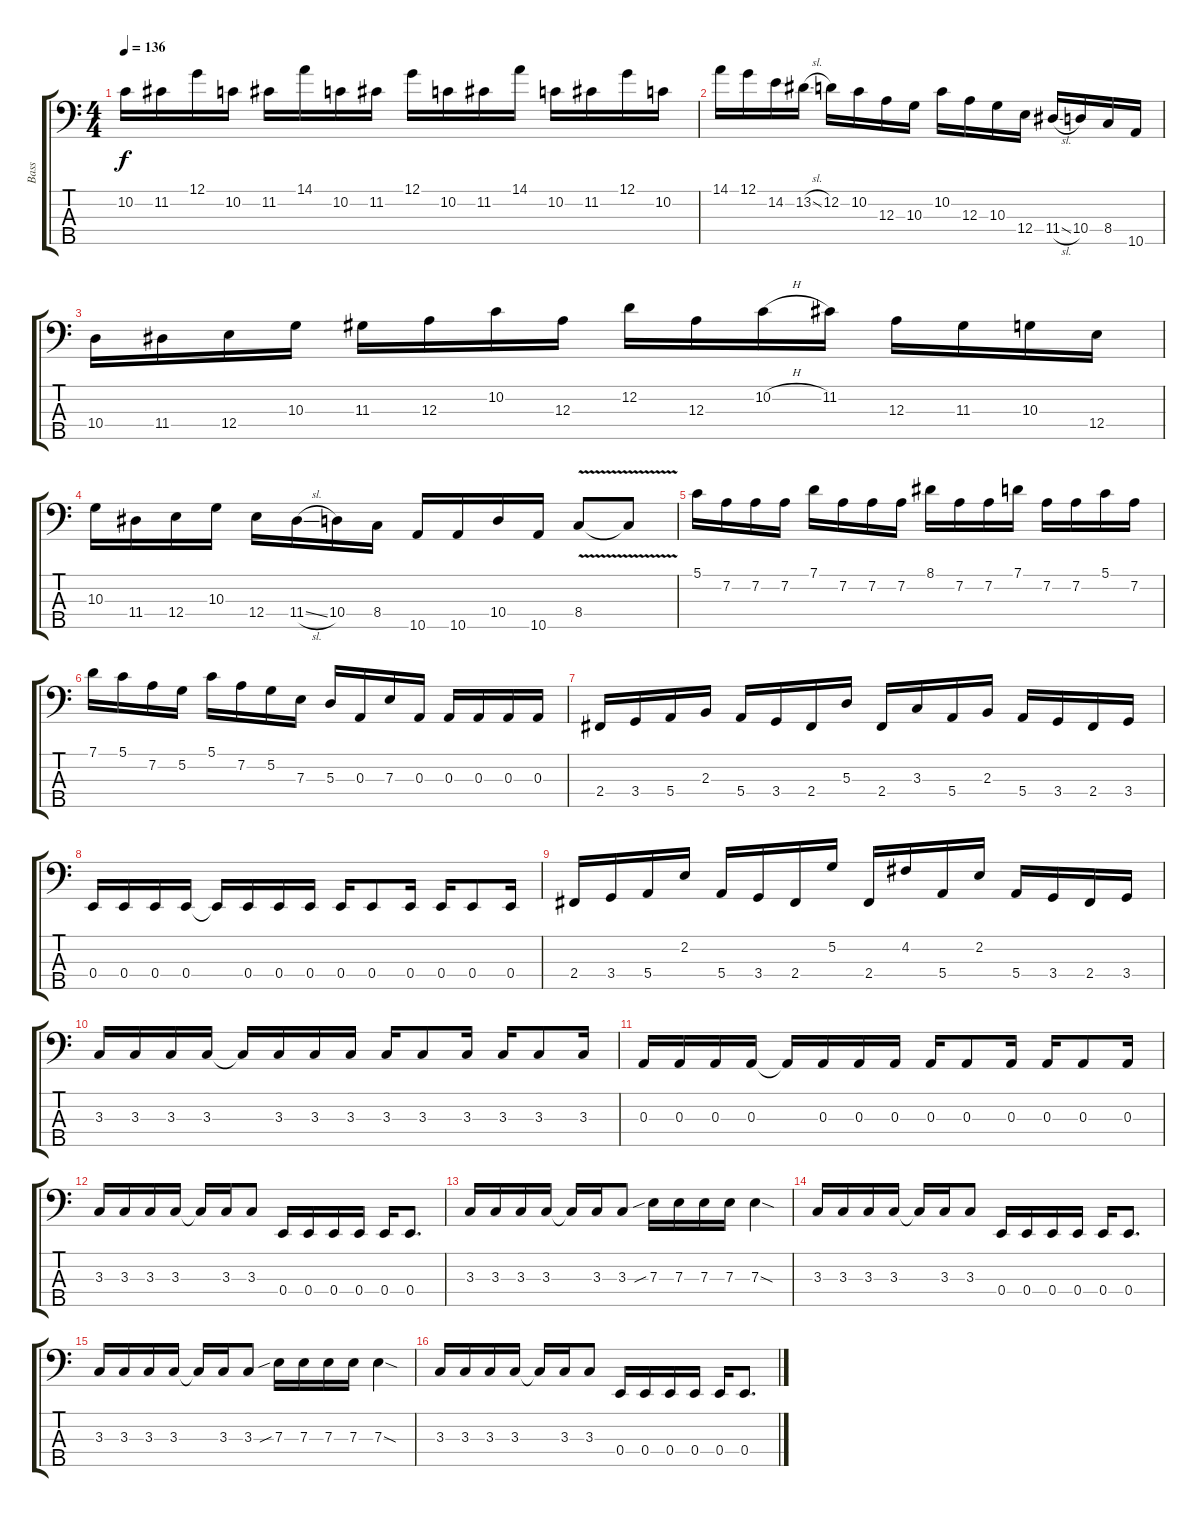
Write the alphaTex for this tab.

\track ("Bass" "Bass") {instrument electricbassfinger}
\staff {score tabs}
\tuning (G2 D2 A1 E1 B0) {hide}
\ts (4 4)
\tempo 136
\clef f4
\ks c
10.2.16{dy f} 11.2.16 12.1.16 10.2.16 11.2.16 14.1.16 10.2.16 11.2.16 12.1.16 10.2.16 11.2.16 14.1.16 10.2.16 11.2.16 12.1.16 10.2.16 |
14.1.16 12.1.16 14.2.16 13.2{sl}.16 12.2.16 10.2.16 12.3.16 10.3.16 10.2.16 12.3.16 10.3.16 12.4.16 11.4{sl}.16 10.4.16 8.4.16 10.5.16 |
10.4.16 11.4.16 12.4.16 10.3.16 11.3.16 12.3.16 10.2.16 12.3.16 12.2.16 12.3.16 10.2{h}.16 11.2.16 12.3.16 11.3.16 10.3.16 12.4.16 |
10.3.16 11.4.16 12.4.16 10.3.16 12.4.16 11.4{sl}.16 10.4.16 8.4.16 10.5.16 10.5.16 10.4.16 10.5.16 8.4{v}.8 8.4{t}.8 |
5.1.16 7.2.16 7.2.16 7.2.16 7.1.16 7.2.16 7.2.16 7.2.16 8.1.16 7.2.16 7.2.16 7.1.16 7.2.16 7.2.16 5.1.16 7.2.16 |
7.1.16 5.1.16 7.2.16 5.2.16 5.1.16 7.2.16 5.2.16 7.3.16 5.3.16 0.3.16 7.3.16 0.3.16 0.3.16 0.3.16 0.3.16 0.3.16 |
2.4.16 3.4.16 5.4.16 2.3.16 5.4.16 3.4.16 2.4.16 5.3.16 2.4.16 3.3.16 5.4.16 2.3.16 5.4.16 3.4.16 2.4.16 3.4.16 |
0.4.16 0.4.16 0.4.16 0.4.16 0.4{t}.16 0.4.16 0.4.16 0.4.16 0.4.16 0.4.8 0.4.16 0.4.16 0.4.8 0.4.16 |
2.4.16 3.4.16 5.4.16 2.2.16 5.4.16 3.4.16 2.4.16 5.2.16 2.4.16 4.2.16 5.4.16 2.2.16 5.4.16 3.4.16 2.4.16 3.4.16 |
3.3.16 3.3.16 3.3.16 3.3.16 3.3{t}.16 3.3.16 3.3.16 3.3.16 3.3.16 3.3.8 3.3.16 3.3.16 3.3.8 3.3.16 |
0.3.16 0.3.16 0.3.16 0.3.16 0.3{t}.16 0.3.16 0.3.16 0.3.16 0.3.16 0.3.8 0.3.16 0.3.16 0.3.8 0.3.16 |
3.3.16 3.3.16 3.3.16 3.3.16 3.3{t}.16 3.3.16 3.3.8 0.4.16 0.4.16 0.4.16 0.4.16 0.4.16 0.4.8{d} |
3.3.16 3.3.16 3.3.16 3.3.16 3.3{t}.16 3.3.16 3.3.8 7.3{sib}.16 7.3.16 7.3.16 7.3.16 7.3{sod}.4 |
3.3.16 3.3.16 3.3.16 3.3.16 3.3{t}.16 3.3.16 3.3.8 0.4.16 0.4.16 0.4.16 0.4.16 0.4.16 0.4.8{d} |
3.3.16 3.3.16 3.3.16 3.3.16 3.3{t}.16 3.3.16 3.3.8 7.3{sib}.16 7.3.16 7.3.16 7.3.16 7.3{sod}.4 |
3.3.16 3.3.16 3.3.16 3.3.16 3.3{t}.16 3.3.16 3.3.8 0.4.16 0.4.16 0.4.16 0.4.16 0.4.16 0.4.8{d}
